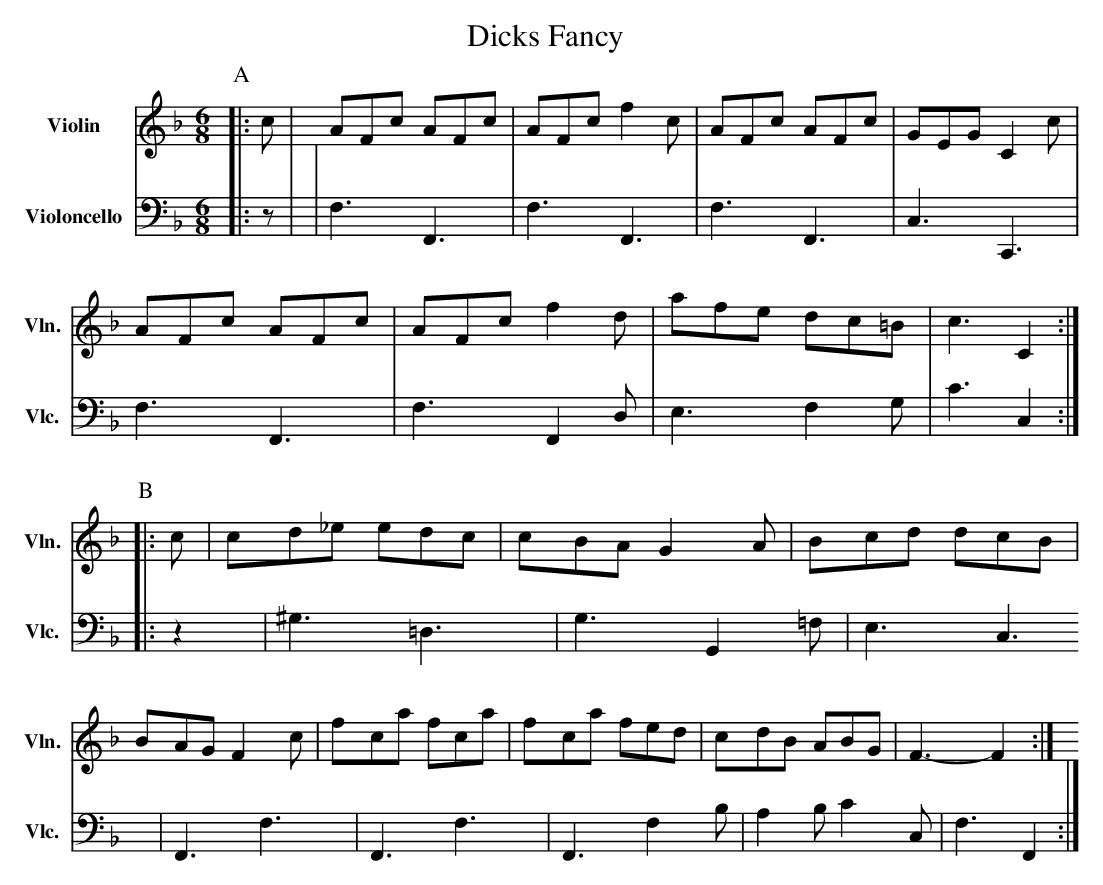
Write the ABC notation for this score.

X:1
T:Dicks Fancy
P:(AB)2
L: 1/4
M: 6/8
V: P1 name="Violin" sname="Vln."
V: P2 name="Violoncello" sname="Vlc."
K: F
P:A
[V: P1] |:  c/  | \
 A/F/c/ A/F/c/  | A/F/c/ f c/   | A/F/c/ A/F/c/   | G/E/G/ C c/ |
 A/F/c/ A/F/c/  | A/F/c/ f d/   | a/f/e/ d/c/=B/  | c3/ C      :|
[V: P2] |: z/   | \
| F,3/ F,,3/    | F,3/ F,,3/    | F,3/ F,,3/      | C,3/ C,,3/  |
 F,3/ F,,3/     | F,3/ F,, D,/  | E,3/ F, G,/     | C3/ C,     :|
P:B
[V: P1] |: c/   \
| c/d/_e/ e/d/c/ | c/B/A/ G A/   | B/c/d/ d/c/B/   | B/A/G/ F c/ |
 f/c/a/ f/c/a/   | f/c/a/ f/e/d/ | c/d/B/ A/B/G/   | F3/- F     :|
[V: P2] |: z     | \
 ^G,3/ =D,3/     | G,3/ G,, =F,/ | E,3/ C,3/       | F,,3/ F,3/  |
 F,,3/ F,3/      | F,,3/ F, B,/  | A, B,/ C C,/    | F,3/ F,,   :|
